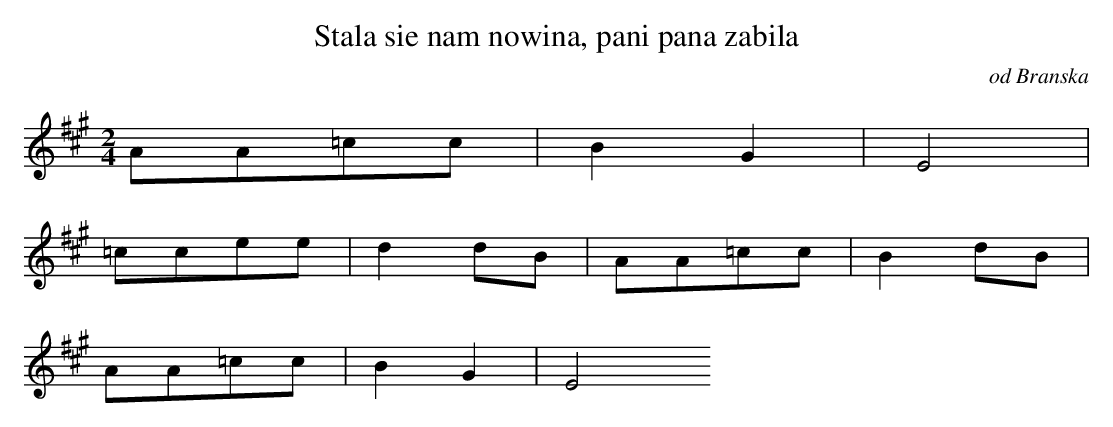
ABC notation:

X:1
T: Stala sie nam nowina, pani pana zabila
O: od Branska
M: 2/4
L: 1/8
K: A
AA=cc | B2G2 | E4 |
=ccee | d2dB | AA=cc | B2dB |
AA=cc | B2G2 | E4
